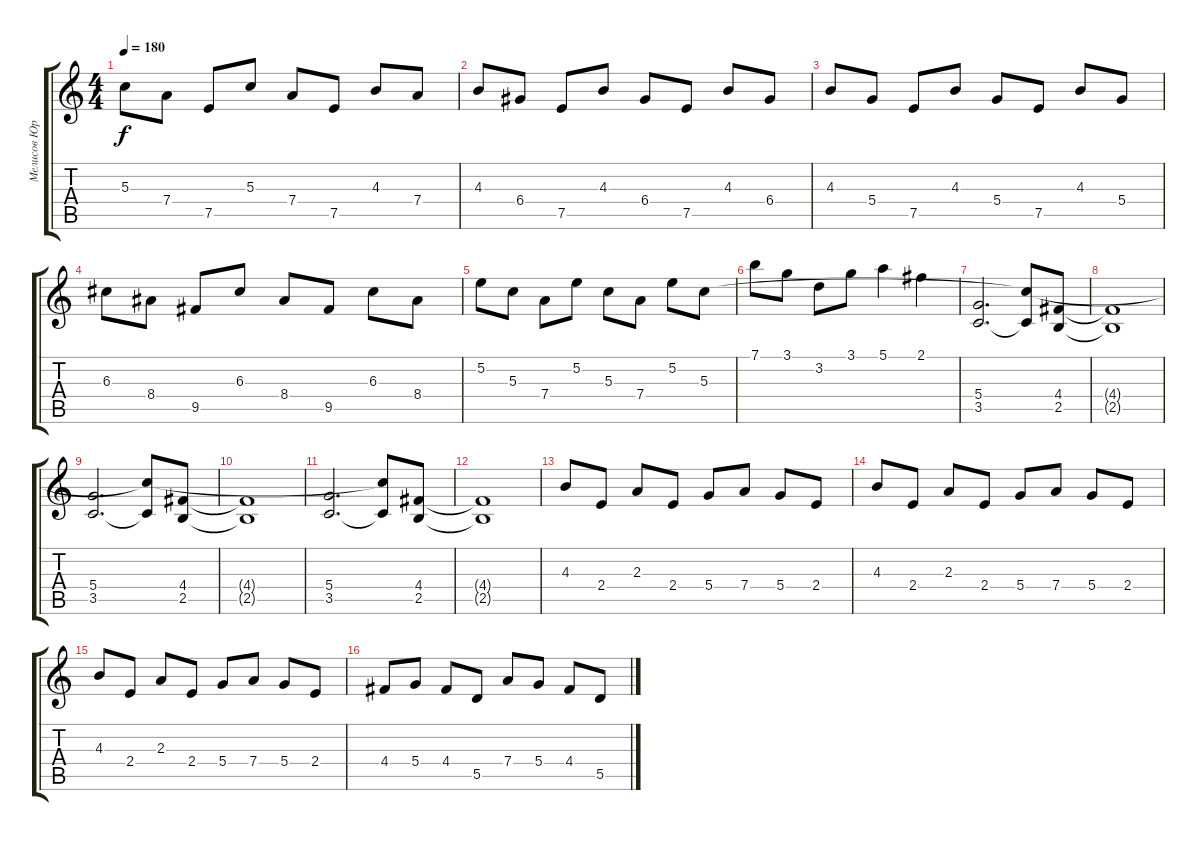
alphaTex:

\track ("Мелисов Юрий" "Мелисов Юр") {instrument overdrivenguitar}
\staff {score tabs}
\tuning (E4 B3 G3 D3 A2 E2) {hide}
\ts (4 4)
\tempo 180
\clef g2
\ks c
5.3.8{dy f} 7.4.8 7.5.8 5.3.8 7.4.8 7.5.8 4.3.8 7.4.8 |
4.3.8 6.4.8 7.5.8 4.3.8 6.4.8 7.5.8 4.3.8 6.4.8 |
4.3.8 5.4.8 7.5.8 4.3.8 5.4.8 7.5.8 4.3.8 5.4.8 |
6.3.8 8.4.8 9.5.8 6.3.8 8.4.8 9.5.8 6.3.8 8.4.8 |
5.2.8 5.3.8 7.4.8 5.2.8 5.3.8 7.4.8 5.2.8 5.3.8 |
7.1.8 3.1.8 3.2.8 3.1.8 5.1.4 2.1.4 |
(5.4 3.5).2{d} (5.3{t} 3.5{t}).8 (4.4 2.5).8 |
(4.4{t} 2.5{t}).1 |
(5.4 3.5).2{d} (5.3{t} 3.5{t}).8 (4.4 2.5).8 |
(4.4{t} 2.5{t}).1 |
(5.4 3.5).2{d} (5.3{t} 3.5{t}).8 (4.4 2.5).8 |
(4.4{t} 2.5{t}).1 |
4.3.8 2.4.8 2.3.8 2.4.8 5.4.8 7.4.8 5.4.8 2.4.8 |
4.3.8 2.4.8 2.3.8 2.4.8 5.4.8 7.4.8 5.4.8 2.4.8 |
4.3.8 2.4.8 2.3.8 2.4.8 5.4.8 7.4.8 5.4.8 2.4.8 |
4.4.8 5.4.8 4.4.8 5.5.8 7.4.8 5.4.8 4.4.8 5.5.8
